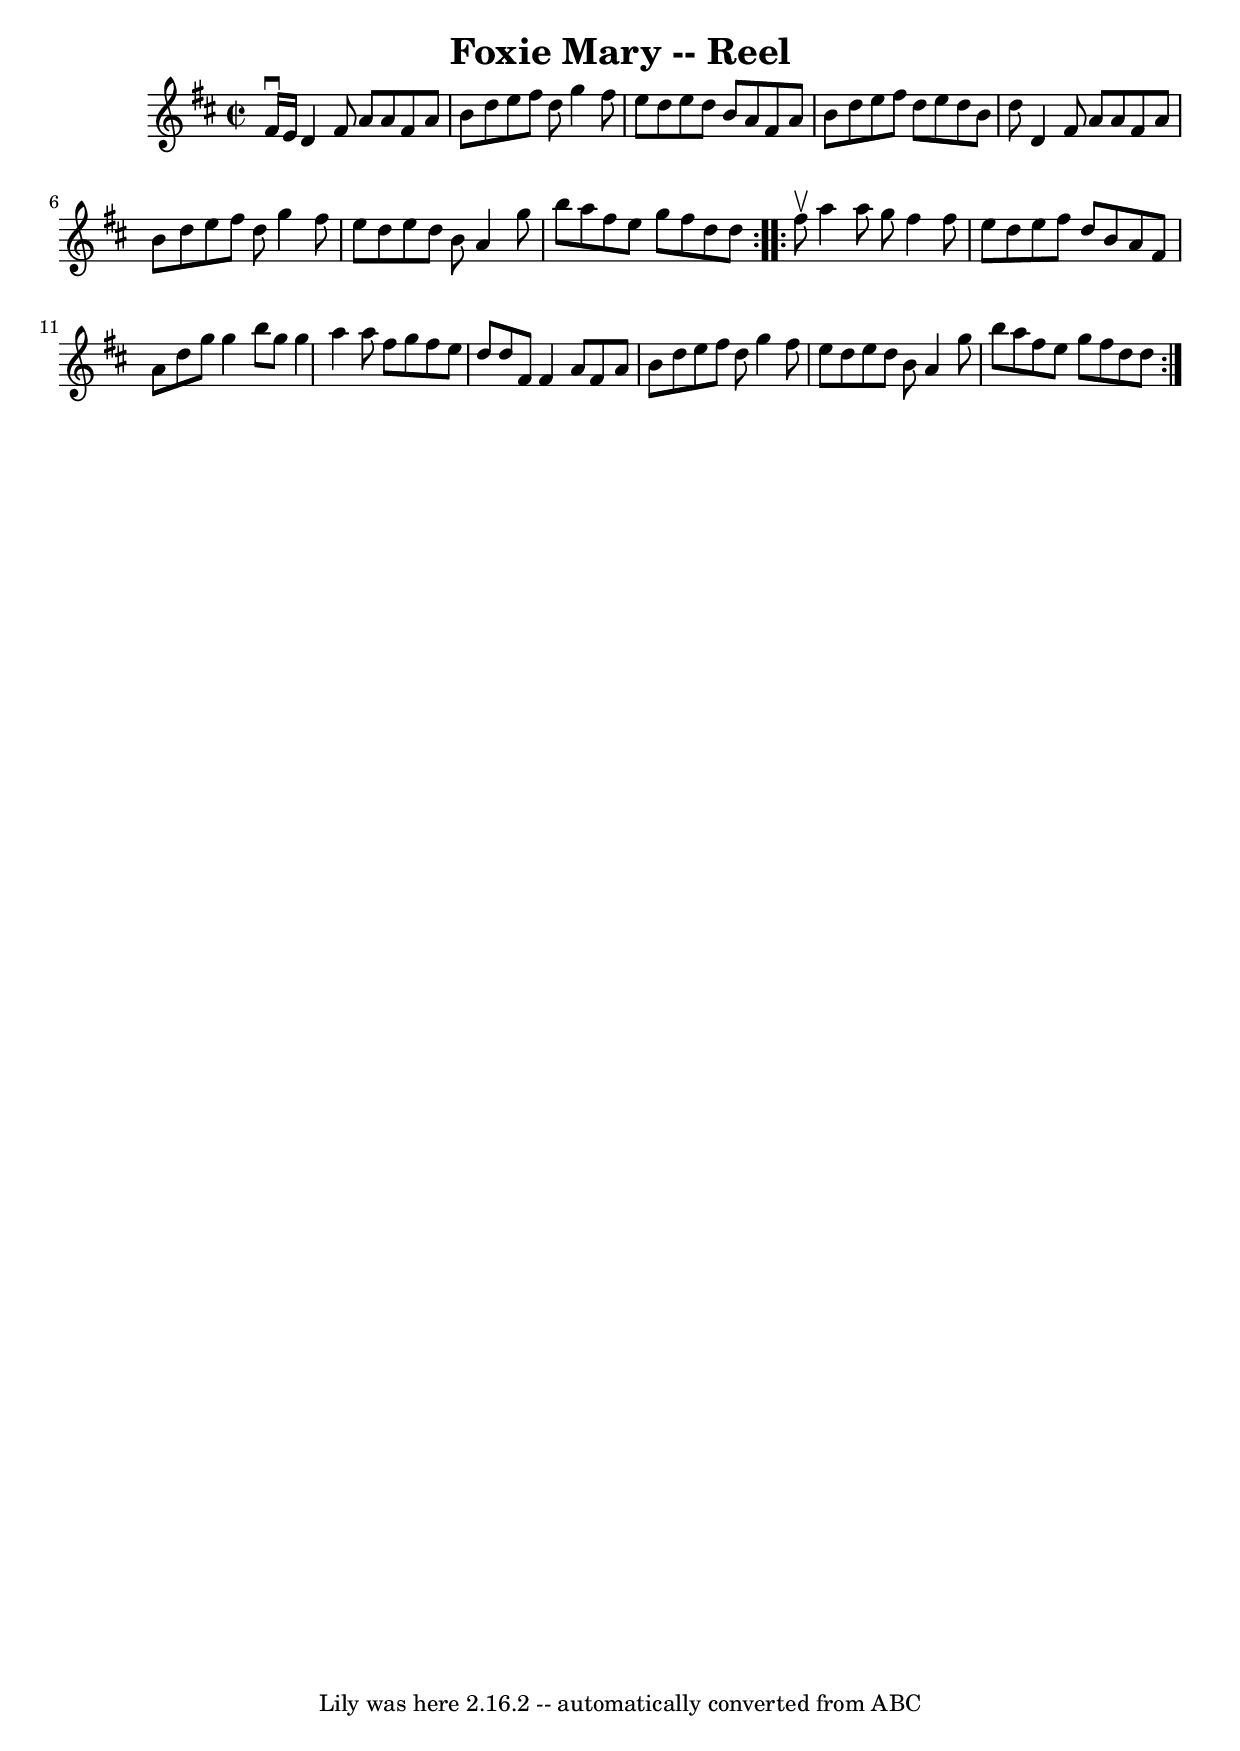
\version "2.16.2"
\include "Mammoth.ily"
\header {
  %% book = "Ryan's Mammoth Collection"
 crossRefNumber = "1"
 footnotes = "\\\\45"
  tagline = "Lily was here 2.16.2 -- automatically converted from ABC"
  title = "Foxie Mary -- Reel"

}
voicedefault =  {



  \repeat volta 2 {

    \override Staff.TimeSignature #'style = #'C
    \time 2/2 
    \key d \major fs'16^\downbow e'16   |
 d'4 fs'8 a'8 a'8 fs'8 a'8 b'8     |
 d''8 e''8 fs''8 d''8 g''4 fs''8 e''8     |
 d''8 e''8 d''8 b'8 a'8 fs'8 a'8 b'8     |
 d''8 e''8 fs''8 d''8 e''8 d''8 b'8 d''8     |
 d'4 fs'8 a'8 a'8 fs'8 a'8 b'8     |
 d''8 e''8 fs''8 d''8 g''4 fs''8 e''8     |
 d''8 e''8 d''8 b'8 a'4 g''8 b''8    |
    
 a''8 fs''8 e''8 g''8 fs''8 d''8 d''8    
  }     

  \repeat volta 2 { fs''8^\upbow  |
 a''4 a''8 g''8 fs''4 fs''8 e''8     |
 d''8 e''8 fs''8 d''8 b'8 a'8 fs'8 a'8     |
 d''8 g''8 g''4 b''8 g''8 g''4     |
 a''4 a''8 fs''8 g''8 fs''8 e''8 d''8    |
 d''8 fs'8 fs'4 a'8 fs'8 a'8 b'8     |
 d''8 e''8 fs''8 d''8 g''4 fs''8 e''8     |
 d''8 e''8 d''8 b'8 a'4 g''8 b''8     |
 a''8 fs''8 e''8 g''8 
 fs''8 d''8 d''8    
  }   

}

\score{
  <<

    \context Staff="default"
    {
      \voicedefault 
      
    }

  >>
  \layout {
    
  }
  \midi {
  }

}
